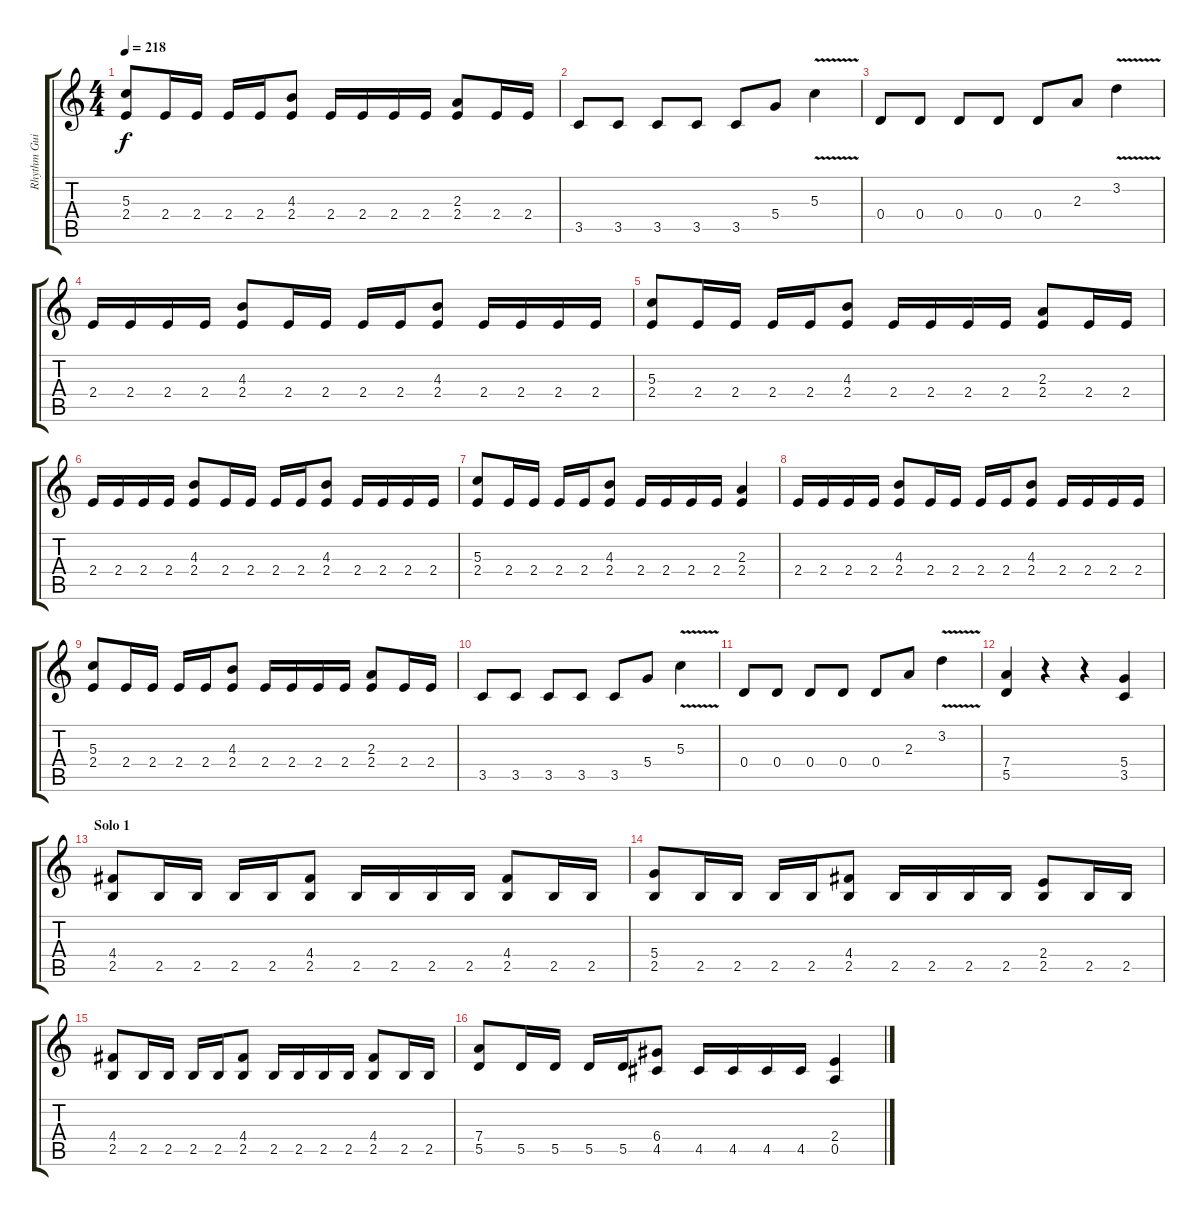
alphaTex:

\track ("Rhythm Guitar 2" "Rhythm Gui") {instrument overdrivenguitar}
\staff {score tabs}
\tuning (E4 B3 G3 D3 A2 E2) {hide}
\ts (4 4)
\tempo 218
\clef g2
\ks c
(5.3 2.4).8{dy f} 2.4.16 2.4.16 2.4.16 2.4.16 (4.3 2.4).8 2.4.16 2.4.16 2.4.16 2.4.16 (2.3 2.4).8 2.4.16 2.4.16 |
3.5.8 3.5.8 3.5.8 3.5.8 3.5.8 5.4.8 5.3{v}.4 |
0.4.8 0.4.8 0.4.8 0.4.8 0.4.8 2.3.8 3.2{v}.4 |
2.4.16 2.4.16 2.4.16 2.4.16 (4.3 2.4).8 2.4.16 2.4.16 2.4.16 2.4.16 (4.3 2.4).8 2.4.16 2.4.16 2.4.16 2.4.16 |
(5.3 2.4).8 2.4.16 2.4.16 2.4.16 2.4.16 (4.3 2.4).8 2.4.16 2.4.16 2.4.16 2.4.16 (2.3 2.4).8 2.4.16 2.4.16 |
2.4.16 2.4.16 2.4.16 2.4.16 (4.3 2.4).8 2.4.16 2.4.16 2.4.16 2.4.16 (4.3 2.4).8 2.4.16 2.4.16 2.4.16 2.4.16 |
(5.3 2.4).8 2.4.16 2.4.16 2.4.16 2.4.16 (4.3 2.4).8 2.4.16 2.4.16 2.4.16 2.4.16 (2.3 2.4).4 |
2.4.16 2.4.16 2.4.16 2.4.16 (4.3 2.4).8 2.4.16 2.4.16 2.4.16 2.4.16 (4.3 2.4).8 2.4.16 2.4.16 2.4.16 2.4.16 |
(5.3 2.4).8 2.4.16 2.4.16 2.4.16 2.4.16 (4.3 2.4).8 2.4.16 2.4.16 2.4.16 2.4.16 (2.3 2.4).8 2.4.16 2.4.16 |
3.5.8 3.5.8 3.5.8 3.5.8 3.5.8 5.4.8 5.3{v}.4 |
0.4.8 0.4.8 0.4.8 0.4.8 0.4.8 2.3.8 3.2{v}.4 |
(7.4 5.5).4 r.4 r.4 (5.4 3.5).4 |
\section ("" "Solo 1")
(4.4 2.5).8 2.5.16 2.5.16 2.5.16 2.5.16 (4.4 2.5).8 2.5.16 2.5.16 2.5.16 2.5.16 (4.4 2.5).8 2.5.16 2.5.16 |
(5.4 2.5).8 2.5.16 2.5.16 2.5.16 2.5.16 (4.4 2.5).8 2.5.16 2.5.16 2.5.16 2.5.16 (2.4 2.5).8 2.5.16 2.5.16 |
(4.4 2.5).8 2.5.16 2.5.16 2.5.16 2.5.16 (4.4 2.5).8 2.5.16 2.5.16 2.5.16 2.5.16 (4.4 2.5).8 2.5.16 2.5.16 |
(7.4 5.5).8 5.5.16 5.5.16 5.5.16 5.5.16 (6.4 4.5).8 4.5.16 4.5.16 4.5.16 4.5.16 (2.4 0.5).4
